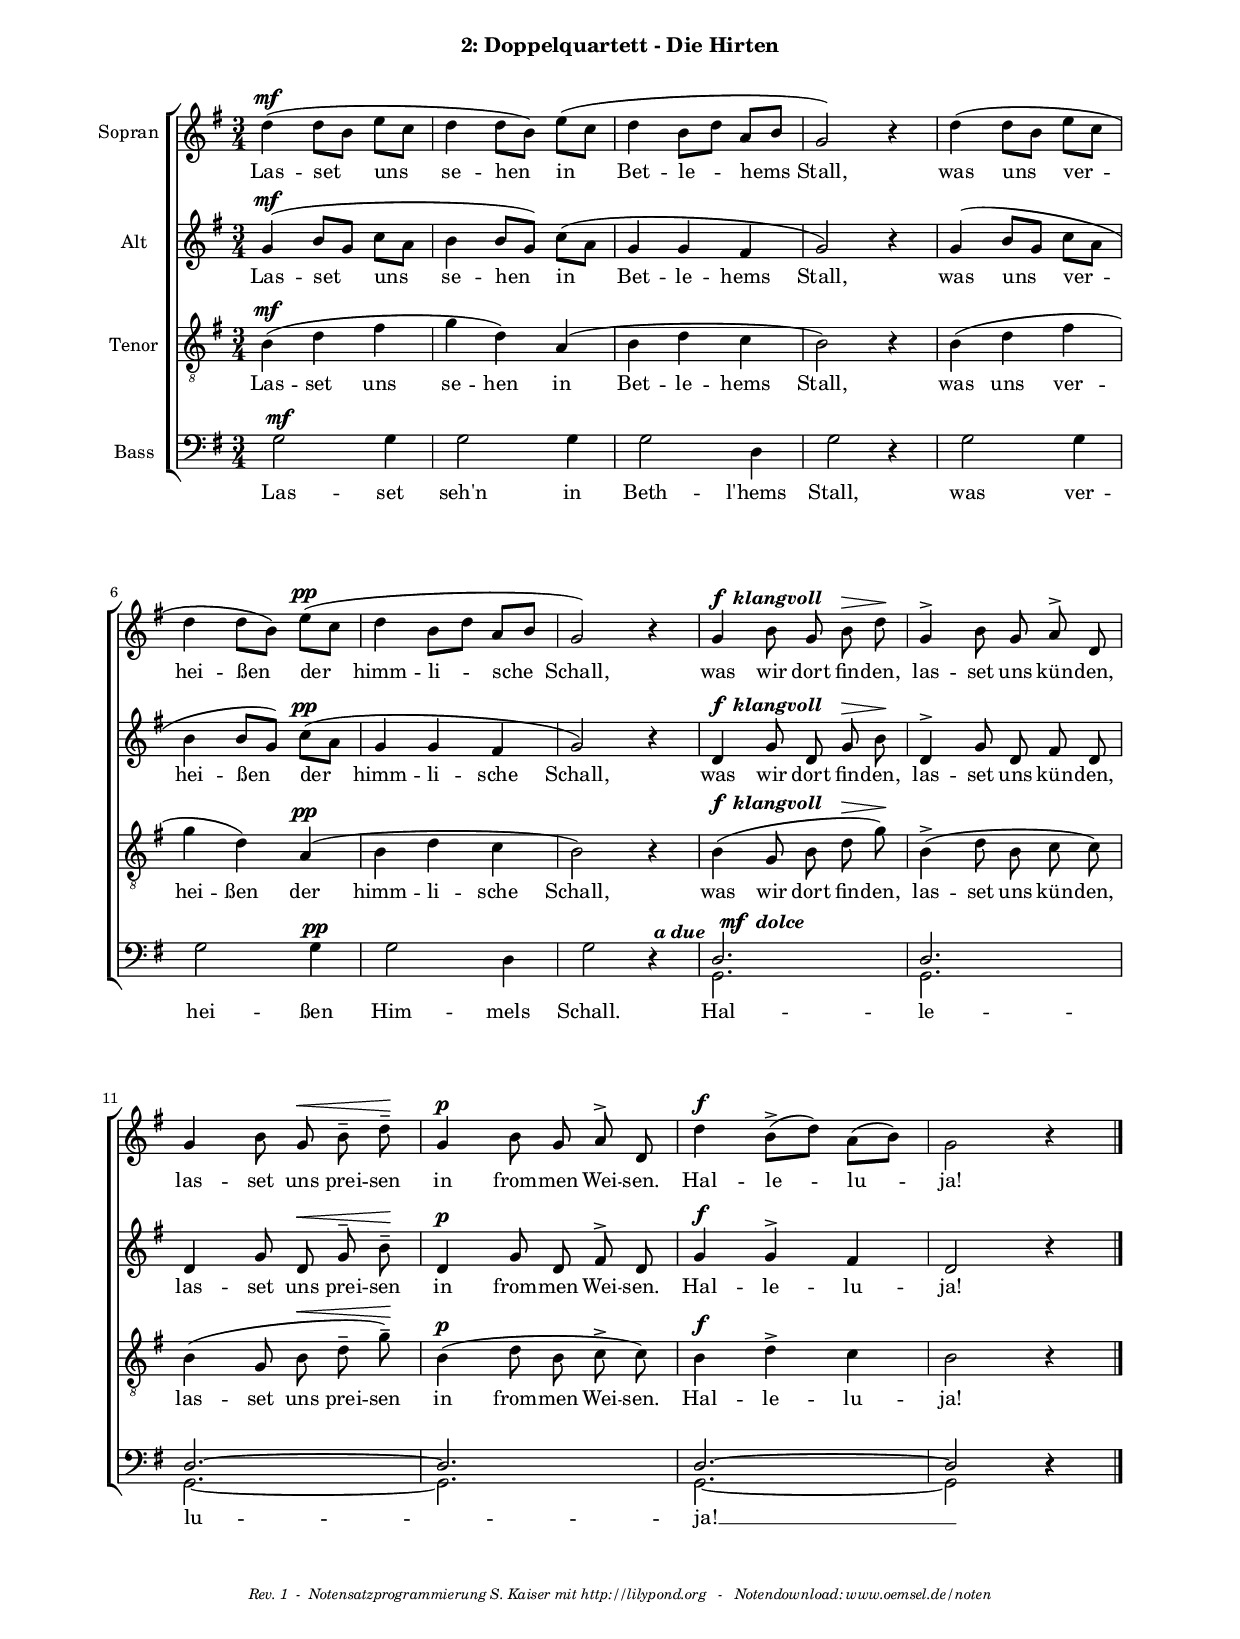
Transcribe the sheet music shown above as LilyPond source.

\version "2.16.1"

%% additional definitions required by the score:
%\language "=deutsch"

#(ly:set-option 'point-and-click #f)


%--------------------
% Maintainer: Sven Kaiser / e-mail: noten(at)oemsel.de
% altboehmische_weihnachtslieder-2b_doppelquartett_die_hirten.ly
% 2013-11-01
\header {
    dedication = \markup {\with-color #white "Altböhmisches Weihnachtlied"}
    title = \markup {\with-color #white "Die Engel und die Hirten"}
    subtitle = "2: Doppelquartett - Die Hirten"
    breakbefore = ##f
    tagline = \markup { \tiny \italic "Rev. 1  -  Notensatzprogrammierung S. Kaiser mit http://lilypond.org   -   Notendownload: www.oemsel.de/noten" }}


#(set-global-staff-size 16)
\paper {
    paper-width = 21.0\cm
    paper-height = 29.7\cm
    top-margin = 0.8\cm
    bottom-margin = 1.3\cm
    left-margin = 2\cm
    right-margin = 2\cm
    print-page-number = ##f
}
\layout {
    \context { \Score
        skipBars = ##t
        autoBeaming = ##f
        }
    }

SopVoice =  \relative c''
{
    \set melismaBusyProperties = #'(melismaBusy beamMelismaBusy)
    % Dicke der Taktlinien
    \override Score.BarLine #'hair-thickness = #1.2
    % Dicke des dicken Striches (End-, Wiederholungstaktlinien
    \override Score.BarLine #'thick-thickness = #3.6
    \overrideProperty #"Score.NonMusicalPaperColumn"
      #'line-break-system-details #'((Y-offset . 14) )
    \clef "treble" \key g \major \time 3/4
    d4( ^\mf d8[ b8] e8[ c8] |
    d4 d8[ b8]) e8[( c8] |
    d4 b8[ d8] a8[ b8] |
    g2) r4 |
    d'4( d8[ b8] e8[ c8] \break |

    \overrideProperty #"Score.NonMusicalPaperColumn"
     #'line-break-system-details #'((Y-offset . 74) )

    d4 d8[ b8]) e8( ^\pp[ c8] |
    d4 b8[ d8] a8[ b8] |
    g2) r4 |
    g4 ^\markup{\dynamic {f} \bold\italic {" klangvoll"}} b8 g8 b8 ^\> d8 \! |
    g,4 ^> b8 g8 a8 ^> d,8 \break |

    \overrideProperty #"Score.NonMusicalPaperColumn"
     #'line-break-system-details #'((Y-offset . 135) )

    g4 b8 g8 ^\< b8 ^- d8 ^- \! |
    g,4 ^\p b8 g8 a8 ^> d,8 |
    \stemDown
    d'4 ^\f b8^>([ d8]) a8([ b8]) |
    g2 r4 |
    \bar "|."
}


AltVoice =  \relative c'' 
{
    \set melismaBusyProperties = #'(melismaBusy beamMelismaBusy)
    \clef "treble" \key g \major \time 3/4
    \once \override TextScript #'padding = #3.8
    g4( ^\mf ^\markup{{" "}} b8[ g8] c8[ a8] |
    b4 b8[ g8]) c8([ a8] |
    g4 g4 fis4 |
    g2) r4 |
    g4( b8[ g8] c8[ a8] |
    \once \override TextScript #'padding = #3.8
    b4 ^\markup{{" "}} b8[ g8]) c8 ^\pp ([ a8] |
    g4 g4 fis4 |
    g2) r4 |
    d4 ^\markup{\dynamic {f} \bold\italic {" klangvoll"}} g8 d8 g8 ^\> b8 \! |
    d,4 ^> g8 d8 fis8 d8 |
    \once \override TextScript #'padding = #3.8
    d4 ^\markup{{" "}} g8 d8 ^\< g8 ^- b8^- \! |
    d,4 ^\p g8 d8 fis8 ^> d8 |
    g4 ^\f g4 ^> fis4 |
    d2 r4 |
    \bar "|."
}


TenVoice =  \relative c' 
{
    \set melismaBusyProperties = #'(melismaBusy beamMelismaBusy)
    \clef "treble_8" \key g \major \time 3/4
    \once \override TextScript #'padding = #3.8
    b4( ^\mf ^\markup{{" "}} d4 fis4 |
    g4 d4) a4( |
    b4 d4 c4 |
    b2) r4 |
    b4( ^\markup{{" "}} d4 fis4 |
    \once \override TextScript #'padding = #3.8
    g4 d4) a4( ^\pp |
    b4 d4 c4 |
    b2) r4 |
    b4( ^\markup{\dynamic {f} \bold\italic {" klangvoll"}} g8 b8 d8 ^\> g8)\! |
    b,4(^> d8 b8 c8 c8) |
    \once \override TextScript #'padding = #3.8
    b4( ^\markup{{" "}} g8 b8 ^\< d8 ^- g ^- \! ) |
    b,4 ( ^\p d8 b8 c8 ^> c8) |
    b4 ^\f d4 ^> c4 |
    b2 r4 |
    \bar "|."
}


BasVoiceOne =  \relative c' {
    \clef "bass" \key g \major \time 3/4
    g2 ^\mf g4 |
    g2 g4 |
    g2 d4 |
    g2 r4 |
    g2 g4 |
    g2 g4 ^\pp |
    g2 d4 |
    g2 r4 |
    \stemUp
    \once \override TextScript #'X-offset = #1.0
    d2. ^\markup{\dynamic {"mf "} \bold\italic {"dolce"}} |
    d2. |
    \tieUp
    \once \override TextScript #'padding = #3.8
    d2.~ ^\markup{{" "}}  |
    d2. |
    d2.~ |
    d2 r4 |
    \bar "|."
}

BasVoiceTwo =  \relative c' {
    \clef "bass" \key g \major \time 3/4
    \once \override TextScript #'padding = #3.8
    \hideNotes
    g2 ^\markup{{" "}} g4 |
    g2 g4 |
    g2 d4 |
    g2 r4 |
    g2 g4 |
    \once \override TextScript #'padding = #3.8
    g2 ^\markup{{" "}} g4 |
    g2 d4 |
    g2 r4 ^\markup \bold\italic {" a due"} |
    \unHideNotes
    \stemDown
    g,2.  |
    g2. |
    \tieDown
    g2.~ |
    g2. |
    g2.~ |
    g2 r4 |
    \bar "|."
}    
    
TextSopAltTen =  \lyricmode {
  Las -- set uns se -- hen in Bet -- le -- hems Stall,
  was uns ver -- hei -- ßen der himm -- li -- sche Schall,
  was wir dort fin -- den, las -- set uns kün -- den,
  las -- set uns prei -- sen in from -- men Wei -- sen.
  Hal -- le -- lu -- ja!
}

TextBasOne =  \lyricmode {
  Las -- set seh'n in Beth -- l'hems Stall,
  was ver -- hei -- ßen Him -- mels Schall.
  Hal -- le -- lu -- ja! __
}


% The score definition
\score {
    <<
        \new ChoirStaff \with { \override SpanBar #'transparent = ##t }
        <<
            \new Staff <<
                \set Staff.instrumentName = " Sopran "
                \context Staff << 
                  \context Voice = "SopVoice" { \SopVoice }
                    \new Lyrics \lyricsto "SopVoice" \TextSopAltTen
                    >>
                >>
            \new Staff <<
                \set Staff.instrumentName = " Alt "
                \context Staff << 
                    \context Voice = "AltVoice" { \AltVoice }
                    \new Lyrics \lyricsto "AltVoice" \TextSopAltTen
                    >>
                >>
            \new Staff <<
                \set Staff.instrumentName = " Tenor "
                \context Staff << 
                    \context Voice = "TenVoice" { \TenVoice }
                    \new Lyrics \lyricsto "TenVoice" \TextSopAltTen
                    >>
                >>
            \new Staff << 
		\set Staff.instrumentName = " Bass "
			\context Voice = "BasVoiceOne" { \BasVoiceOne }
                        \new Lyrics \lyricsto "BasVoiceOne" \TextBasOne
                        
			\context Voice = "BasVoiceTwo" { \BasVoiceTwo } 
                        %\new Lyrics \lyricsto "BasVoiceTwo" \TextBasOne
            >>
            
            >>
       
      >>


       \layout { 
  	% Steuert die Höhe der Taktnummerierung über dem System        
        \context { \Score \override BarNumber #'padding = #2.0 } 
        % steuert die Einrückung des ersten Systems; Standardwert = automatisch eingerückt
        indent = #10

        % f (Standardwert) = letzte/s Zeile/System wird auf Zeilenlänge gestreckt
	%ragged-last = ##t
       }

}

\score {
<<
\new Voice = "Sopran " { \autoBeamOff \SopVoice }
\new Voice = "Alt" { \autoBeamOff \AltVoice }
\new Voice = "Tenor" { \autoBeamOff \TenVoice }
\new Voice = "Bass I" { \autoBeamOff \BasVoiceOne }
\new Voice = "Bass II" { \autoBeamOff \BasVoiceTwo }
>>
\midi { }
}